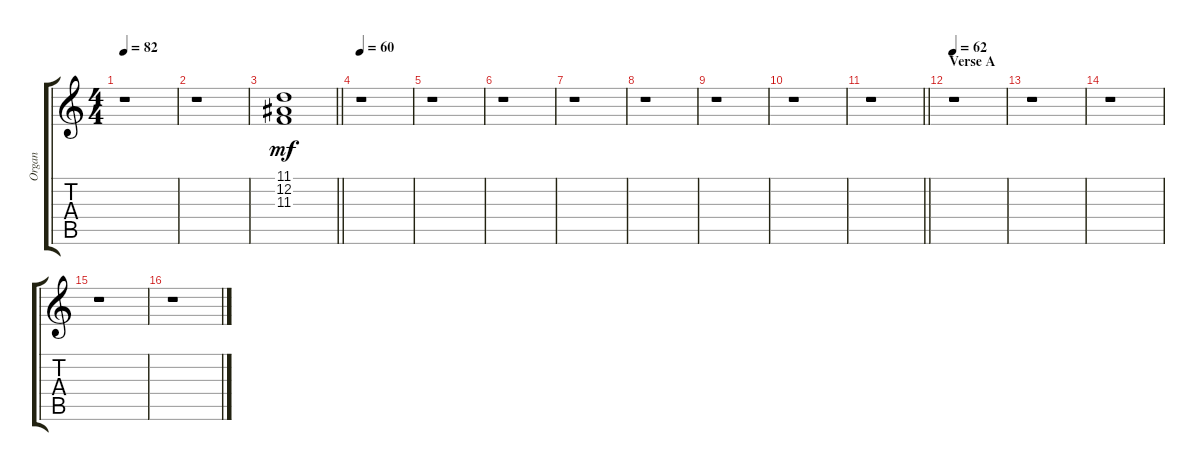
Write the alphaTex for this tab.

\track ("Organ" "Organ") {instrument drawbarorgan}
\staff {score tabs}
\tuning (Eb4 Bb3 Gb3 Db3 Ab2 Eb2) {hide}
\ts (4 4)
\tempo 82
\clef g2
\ks c
r.1{dy mf} |
r.1 |
\barLineRight lightlight
(11.1 12.2 11.3).1 |
\section ("" "")
\tempo 60
r.1 |
r.1 |
r.1 |
r.1 |
r.1 |
r.1 |
r.1 |
\barLineRight lightlight
r.1 |
\section ("" "Verse A")
\tempo 62
r.1 |
r.1 |
r.1 |
r.1 |
r.1
